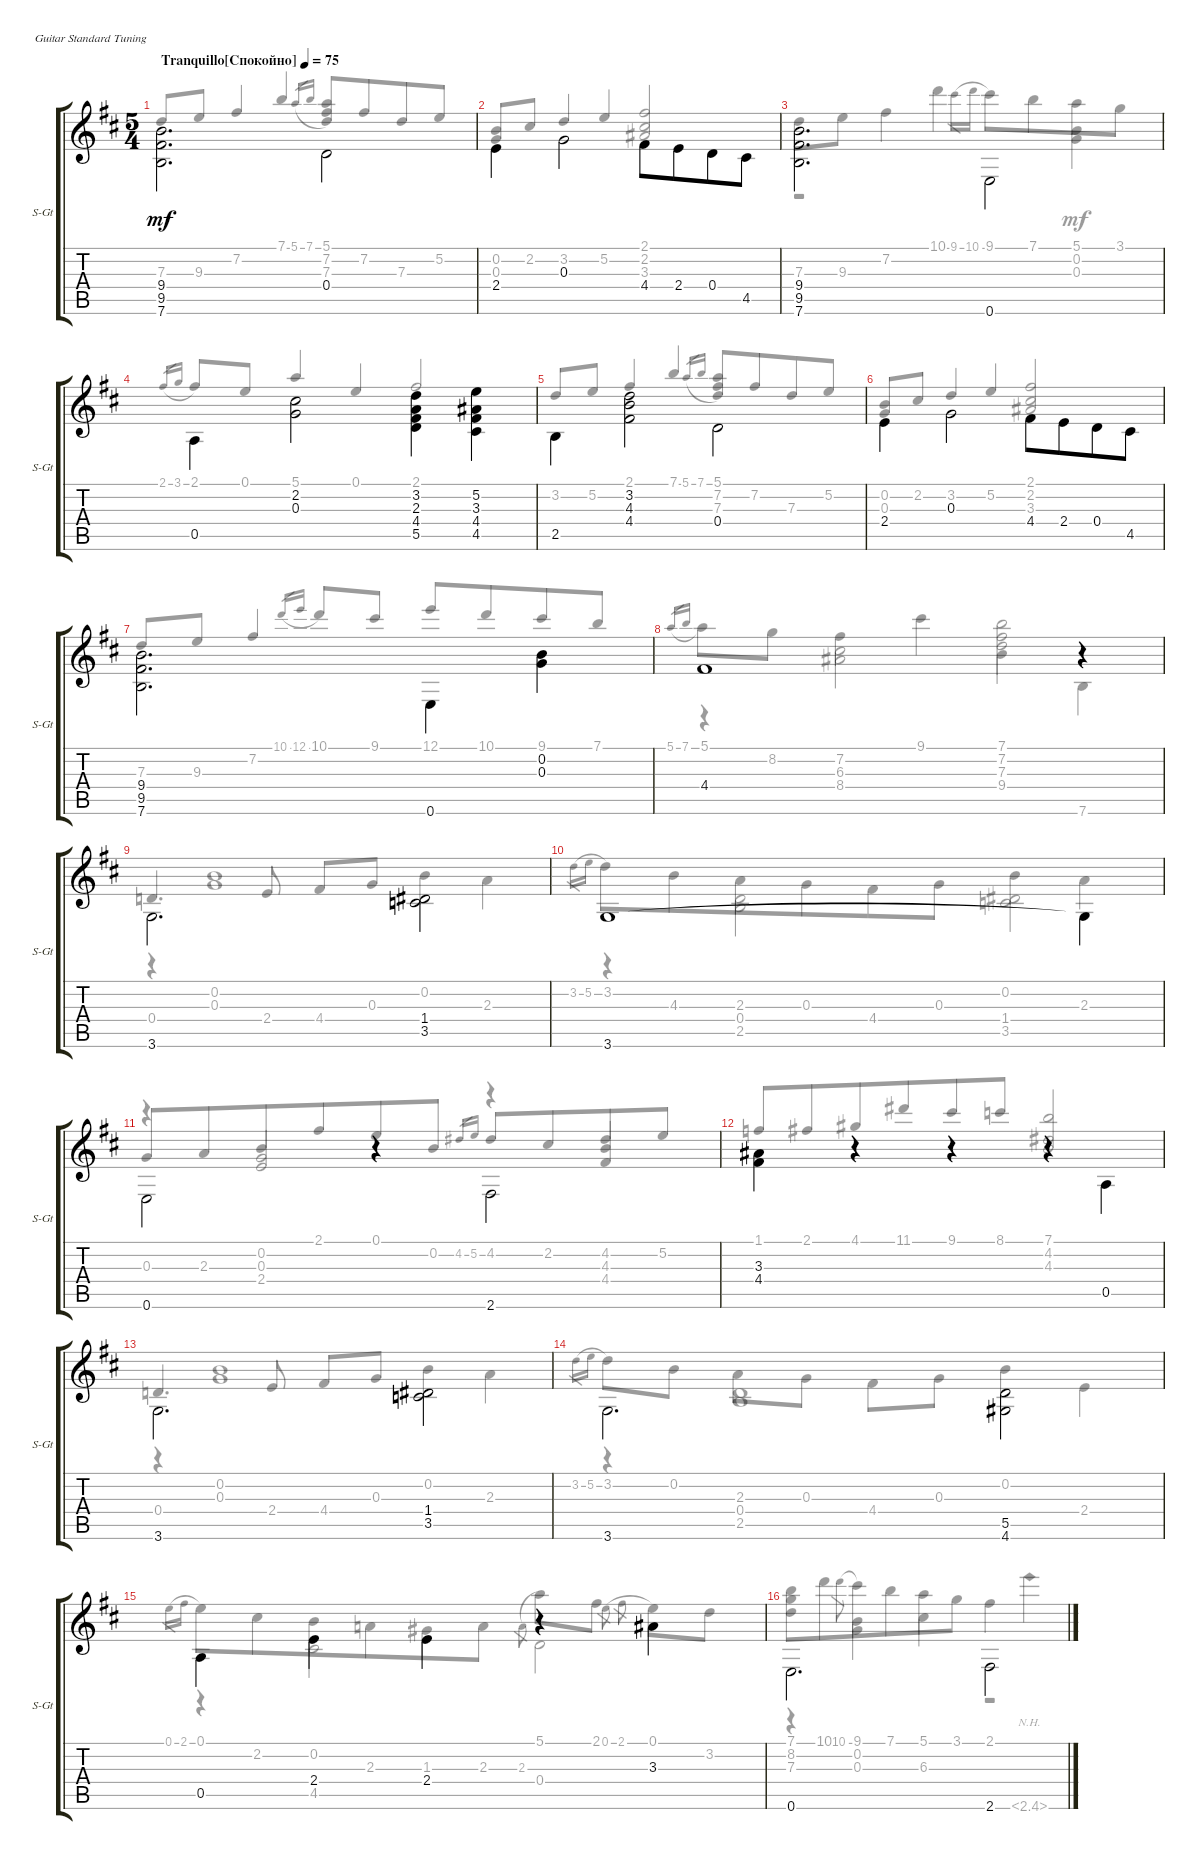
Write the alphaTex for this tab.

\defaultSystemsLayout 4
\bracketExtendMode groupsimilarinstruments
\useSystemSignSeparator
\singleTrackTrackNamePolicy allsystems
\multiTrackTrackNamePolicy allsystems
\firstSystemTrackNameOrientation horizontal
\otherSystemsTrackNameOrientation horizontal
\track ("Steel Guitar" "S-Gt") {instrument acousticguitarsteel}
\staff {score tabs}
\tuning (E4 B3 G3 D3 A2 E2)
\voice
\ts (5 4)
\beaming (8 6 4)
\tempo (75 "Tranquillo[Спокойно]")
\clef g2
\ks bminor
(7.6 9.5 9.4).2{d dy mf instrument acousticguitarsteel beam invert} 0.4.2{beam invert} |
2.4.4{beam invert} 0.3.2{beam invert} 4.4.8{beam invert} 2.4.8 0.4.8 4.5.8 |
(7.6 9.5 9.4).2{d beam invert} 0.6.2{beam invert} |
0.5.4{beam invert} (0.3 2.2).2{beam invert} (3.2 2.3 4.4 5.5).4{beam invert} (4.5 4.4 3.3 5.2).4{beam invert} |
2.5.4{beam invert} (4.4 4.3 3.2).2{beam invert} 0.4.2{beam invert} |
2.4.4{beam invert} 0.3.2{beam invert} 4.4.8{beam invert} 2.4.8 0.4.8 4.5.8 |
(7.6 9.5 9.4).2{d beam invert} 0.6.4{beam invert} (0.2 0.3).4{beam invert} |
4.4.1{beam invert} r.4 |
3.6.2{d beam invert} (3.5 1.4).2{beam invert} |
3.6.1{beam invert} 3.6{t}.4{beam invert} |
\scale
0.589238 0.6.2{beam invert} r.4{beam invert} 2.6.2{beam invert} |
\scale
0.410736 (4.4 3.3).4{beam invert} r.4{beam invert} r.4{beam invert} r.4{beam invert} 0.5.4{beam invert} |
3.6.2{d beam invert} (3.5 1.4).2{beam invert} |
3.6.2{d beam invert} (4.6 5.5).2{beam invert} |
0.5.4{beam invert} 2.4.4{beam invert} 2.4.4{beam invert} r.4{beam invert} 3.3.4{beam invert} |
0.6.2{d beam invert} 2.6.2{beam invert}
\voice
\clef g2
\ottava regular
\simile none
\ks bminor
7.3.8{dy mf beam invert} 9.3.8 7.2.4{beam invert} 7.1.4{beam invert} 5.1.16{gr legatoorigin beam invert} 7.1.16{gr legatoorigin} (5.1 7.2 7.3).8{beam invert} 7.2.8 7.3.8 5.2.8 |
(0.3 0.2).8{beam invert} 2.2.8 3.2.4{beam invert} 5.2.4{beam invert} (3.3 2.2 2.1).2{beam invert} |
7.3.8 9.3.8 7.2.4 10.1.4 9.1.16{gr legatoorigin} 10.1.16{gr legatoorigin} 9.1.8 7.1.8 5.1.8 3.1.8 |
2.1.16{gr legatoorigin} 3.1.16{gr legatoorigin beam invert} 2.1.8{beam invert} 0.1.8 5.1.4{beam invert} 0.1.4{beam invert} 2.1.2{beam invert} |
3.2.8{beam invert} 5.2.8 2.1.4{beam invert} 7.1.4{beam invert} 5.1.16{gr legatoorigin} 7.1.16{gr legatoorigin beam invert} (7.3 7.2 5.1).8{beam invert} 7.2.8 7.3.8 5.2.8 |
(0.3 0.2).8{beam invert} 2.2.8 3.2.4{beam invert} 5.2.4{beam invert} (3.3 2.2 2.1).2{beam invert} |
7.3.8{beam invert} 9.3.8 7.2.4{beam invert} 10.1.16{gr legatoorigin beam invert} 12.1.16{gr legatoorigin} 10.1.8{beam invert} 9.1.8 12.1.8{beam invert} 10.1.8 9.1.8 7.1.8 |
5.1.16{gr legatoorigin beam invert} 7.1.16{gr legatoorigin} 5.1.8 8.2.8 7.2.4 9.1.4 (7.1 7.2 7.3).2 |
0.4.4{d} 2.4.8{beam invert beam split} 4.4.8{beam invert} 0.3.8 0.2.4 2.3.4 |
3.2.16{gr legatoorigin} 5.2.16{gr legatoorigin} 3.2.8 4.3.8 2.3.8 0.3.8 4.4.8 0.3.8 0.2.4 2.3.4 |
\scale
0.589238 r.4 (2.4 0.3).2{beam invert} r.4{beam invert} (4.4 4.3).4{beam invert} |
\scale
0.410736 1.1.8{beam invert} 2.1.8 4.1.8 11.1.8 9.1.8 8.1.8 (7.1 4.2 4.3).2{beam invert} |
0.4.4{d} 2.4.8{beam invert beam split} 4.4.8{beam invert} 0.3.8 0.2.4 2.3.4 |
3.2.16{gr legatoorigin} 5.2.16{gr legatoorigin} 3.2.8 0.2.8{beam split} 2.3.8 0.3.8{beam split} 4.4.8 0.3.8 0.2.4 2.4.4 |
0.1.16{gr legatoorigin} 2.1.16{gr legatoorigin} 0.1.8 2.2.8 0.2.8 2.3.8 1.3.8 2.3.8 2.3.8{gr legatoorigin} 5.1.8 2.1.8{beam split} 0.1.16{gr legatoorigin beam split} 2.1.16{gr legatoorigin beam split} 0.1.8 3.2.8 |
(7.3 8.2 7.1).8 10.1.8 10.1.8{gr legatoorigin} 9.1.8 7.1.8 5.1.8 3.1.8 2.1.4 2.6{nh}.4
\voice
\clef g2
\ottava regular
\simile none
\ks bminor
|
|
r.1 (0.3 0.2).4 |
|
|
|
|
r.4 (6.3 8.4).2 9.4.4 7.6.4 |
r.4 (0.3 0.2).1{beam invert} |
r.4 (2.5 0.4).2 (3.5 1.4).2 |
\scale
0.589238 0.3.8{beam invert} 2.3.8 0.2.8 2.1.8 0.1.8 0.2.8 4.2.16{gr} 5.2.16{gr beam invert} 4.2.8{beam invert} 2.2.8 4.2.8 5.2.8 |
\scale
0.410736 |
r.4 (0.3 0.2).1{beam invert} |
r.4 (2.5 0.4).1 |
r.4 4.5.2 0.4.2 |
r.4 (0.3 0.2).4 6.3.4 r.2
